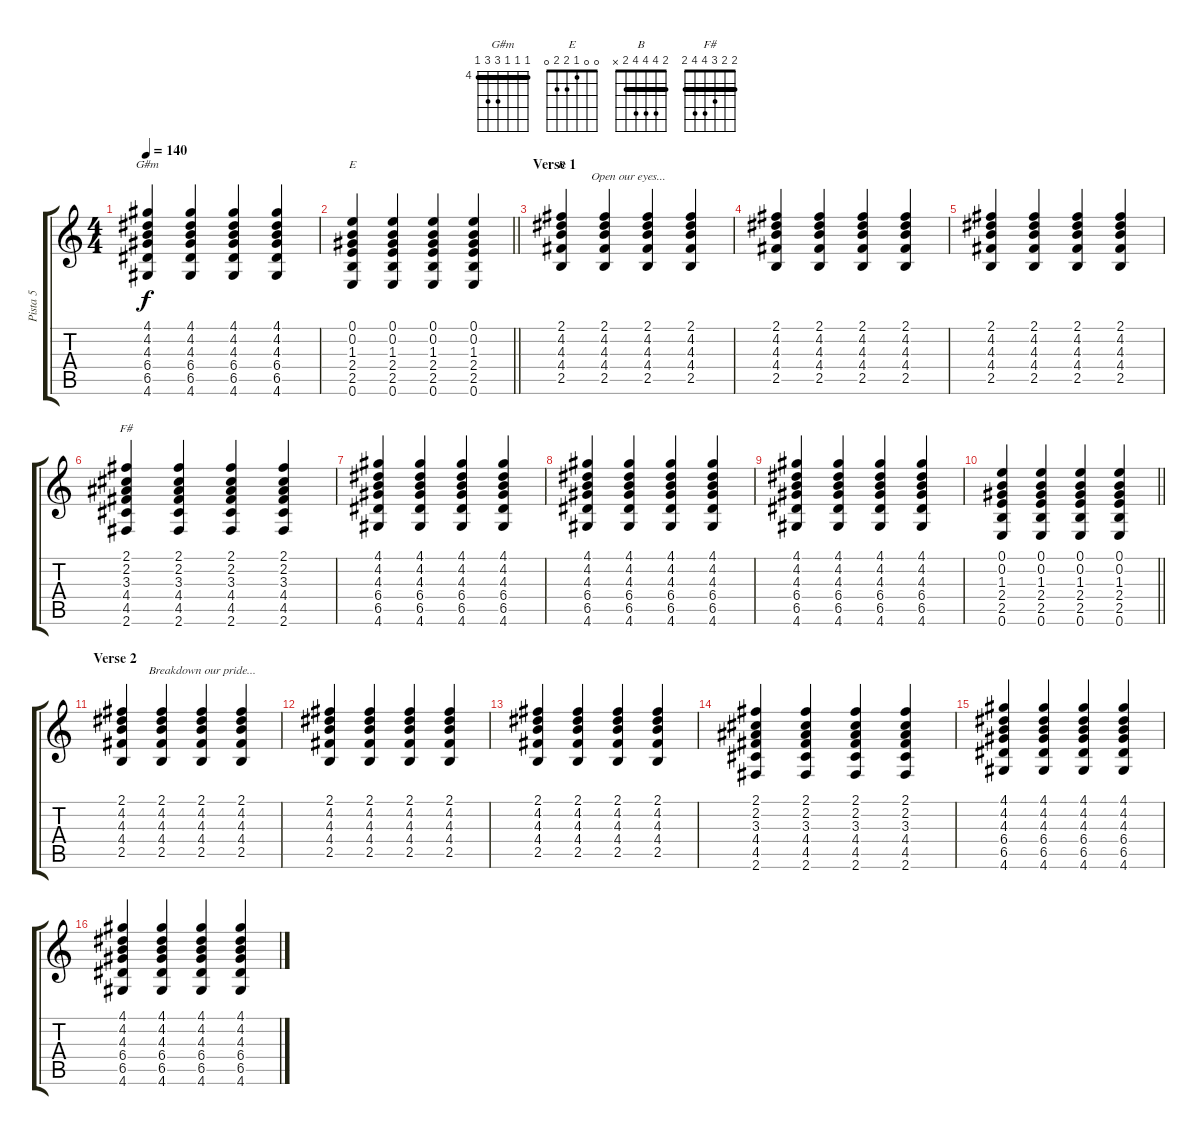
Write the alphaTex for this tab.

\track ("Pista 5" "Pista 5") {instrument acousticguitarsteel}
\staff {score tabs}
\tuning (E4 B3 G3 D3 A2 E2) {hide}
\chord ("G#m" 4 4 4 6 6 4) {firstfret 4 barre 4}
\chord ("E" 0 0 1 2 2 0)
\chord ("B" 2 4 4 4 2 x) {barre 2}
\chord ("F#" 2 2 3 4 4 2) {barre 2}
\ts (4 4)
\tempo 140
\clef g2
\ks c
(4.1 4.2 4.3 6.4 6.5 4.6).4{ch "G#m" dy f} (4.1 4.2 4.3 6.4 6.5 4.6).4 (4.1 4.2 4.3 6.4 6.5 4.6).4 (4.1 4.2 4.3 6.4 6.5 4.6).4 |
\barLineRight lightlight
(0.1 0.2 1.3 2.4 2.5 0.6).4{ch "E"} (0.1 0.2 1.3 2.4 2.5 0.6).4 (0.1 0.2 1.3 2.4 2.5 0.6).4 (0.1 0.2 1.3 2.4 2.5 0.6).4 |
\section ("" "Verse 1")
(2.1 4.2 4.3 4.4 2.5).4{ch "B" txt "          Open our eyes..."} (2.1 4.2 4.3 4.4 2.5).4 (2.1 4.2 4.3 4.4 2.5).4 (2.1 4.2 4.3 4.4 2.5).4 |
(2.1 4.2 4.3 4.4 2.5).4 (2.1 4.2 4.3 4.4 2.5).4 (2.1 4.2 4.3 4.4 2.5).4 (2.1 4.2 4.3 4.4 2.5).4 |
(2.1 4.2 4.3 4.4 2.5).4 (2.1 4.2 4.3 4.4 2.5).4 (2.1 4.2 4.3 4.4 2.5).4 (2.1 4.2 4.3 4.4 2.5).4 |
(2.1 2.2 3.3 4.4 4.5 2.6).4{ch "F#"} (2.1 2.2 3.3 4.4 4.5 2.6).4 (2.1 2.2 3.3 4.4 4.5 2.6).4 (2.1 2.2 3.3 4.4 4.5 2.6).4 |
(4.1 4.2 4.3 6.4 6.5 4.6).4 (4.1 4.2 4.3 6.4 6.5 4.6).4 (4.1 4.2 4.3 6.4 6.5 4.6).4 (4.1 4.2 4.3 6.4 6.5 4.6).4 |
(4.1 4.2 4.3 6.4 6.5 4.6).4 (4.1 4.2 4.3 6.4 6.5 4.6).4 (4.1 4.2 4.3 6.4 6.5 4.6).4 (4.1 4.2 4.3 6.4 6.5 4.6).4 |
(4.1 4.2 4.3 6.4 6.5 4.6).4 (4.1 4.2 4.3 6.4 6.5 4.6).4 (4.1 4.2 4.3 6.4 6.5 4.6).4 (4.1 4.2 4.3 6.4 6.5 4.6).4 |
\barLineRight lightlight
(0.1 0.2 1.3 2.4 2.5 0.6).4 (0.1 0.2 1.3 2.4 2.5 0.6).4 (0.1 0.2 1.3 2.4 2.5 0.6).4 (0.1 0.2 1.3 2.4 2.5 0.6).4 |
\section ("" "Verse 2")
(2.1 4.2 4.3 4.4 2.5).4{txt "         Breakdown our pride..."} (2.1 4.2 4.3 4.4 2.5).4 (2.1 4.2 4.3 4.4 2.5).4 (2.1 4.2 4.3 4.4 2.5).4 |
(2.1 4.2 4.3 4.4 2.5).4 (2.1 4.2 4.3 4.4 2.5).4 (2.1 4.2 4.3 4.4 2.5).4 (2.1 4.2 4.3 4.4 2.5).4 |
(2.1 4.2 4.3 4.4 2.5).4 (2.1 4.2 4.3 4.4 2.5).4 (2.1 4.2 4.3 4.4 2.5).4 (2.1 4.2 4.3 4.4 2.5).4 |
(2.1 2.2 3.3 4.4 4.5 2.6).4 (2.1 2.2 3.3 4.4 4.5 2.6).4 (2.1 2.2 3.3 4.4 4.5 2.6).4 (2.1 2.2 3.3 4.4 4.5 2.6).4 |
(4.1 4.2 4.3 6.4 6.5 4.6).4 (4.1 4.2 4.3 6.4 6.5 4.6).4 (4.1 4.2 4.3 6.4 6.5 4.6).4 (4.1 4.2 4.3 6.4 6.5 4.6).4 |
(4.1 4.2 4.3 6.4 6.5 4.6).4 (4.1 4.2 4.3 6.4 6.5 4.6).4 (4.1 4.2 4.3 6.4 6.5 4.6).4 (4.1 4.2 4.3 6.4 6.5 4.6).4
